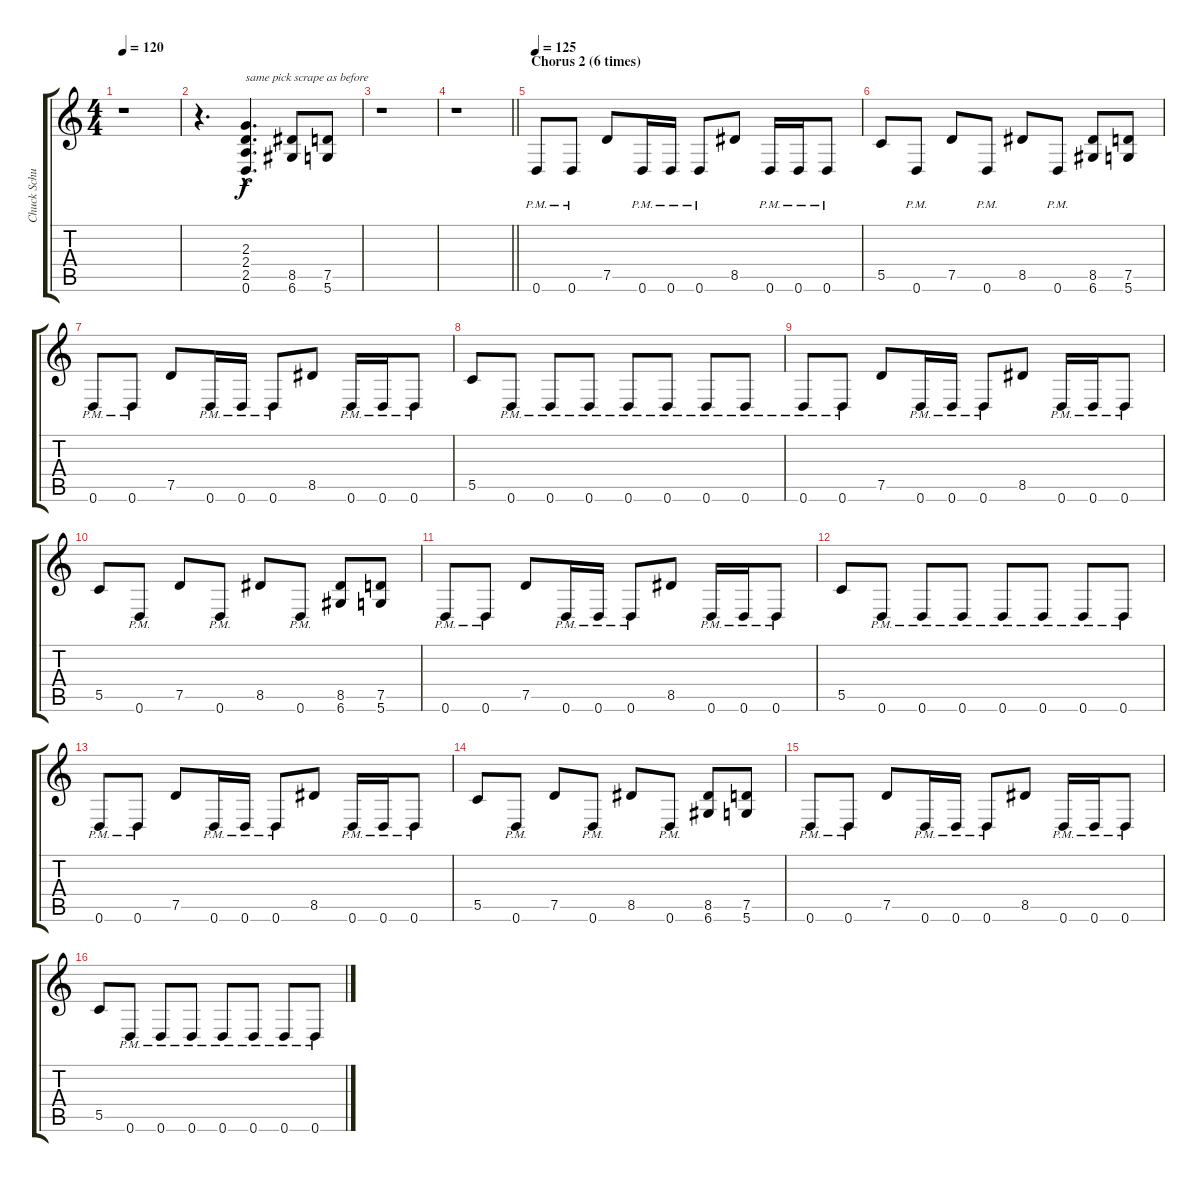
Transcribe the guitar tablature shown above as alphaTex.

\track ("Chuck Schuldiner Lead" "Chuck Schu") {instrument distortionguitar}
\staff {score tabs}
\tuning (D4 A3 F3 C3 G2 D2) {hide}
\ts (4 4)
\section ("" "")
\tempo 120
\clef g2
\ks c
r.1{dy f} |
r.4{d} (2.3{hac} 2.4{hac} 2.5{hac} 0.6{hac}).4{d txt "same pick scrape as before" instrument guitarfretnoise} (8.5 6.6).8{instrument distortionguitar} (7.5 5.6).8 |
r.1 |
\barLineRight lightlight
r.1 |
\section ("" "Chorus 2 (6 times)")
\tempo 125
0.6{pm}.8 0.6{pm}.8 7.5.8 0.6{pm}.16 0.6{pm}.16 0.6{pm}.8 8.5.8 0.6{pm}.16 0.6{pm}.16 0.6{pm}.8 |
5.5.8 0.6{pm}.8 7.5.8 0.6{pm}.8 8.5.8 0.6{pm}.8 (8.5 6.6).8 (7.5 5.6).8 |
0.6{pm}.8 0.6{pm}.8 7.5.8 0.6{pm}.16 0.6{pm}.16 0.6{pm}.8 8.5.8 0.6{pm}.16 0.6{pm}.16 0.6{pm}.8 |
5.5.8 0.6{pm}.8 0.6{pm}.8 0.6{pm}.8 0.6{pm}.8 0.6{pm}.8 0.6{pm}.8 0.6{pm}.8 |
0.6{pm}.8 0.6{pm}.8 7.5.8 0.6{pm}.16 0.6{pm}.16 0.6{pm}.8 8.5.8 0.6{pm}.16 0.6{pm}.16 0.6{pm}.8 |
5.5.8 0.6{pm}.8 7.5.8 0.6{pm}.8 8.5.8 0.6{pm}.8 (8.5 6.6).8 (7.5 5.6).8 |
0.6{pm}.8 0.6{pm}.8 7.5.8 0.6{pm}.16 0.6{pm}.16 0.6{pm}.8 8.5.8 0.6{pm}.16 0.6{pm}.16 0.6{pm}.8 |
5.5.8 0.6{pm}.8 0.6{pm}.8 0.6{pm}.8 0.6{pm}.8 0.6{pm}.8 0.6{pm}.8 0.6{pm}.8 |
0.6{pm}.8 0.6{pm}.8 7.5.8 0.6{pm}.16 0.6{pm}.16 0.6{pm}.8 8.5.8 0.6{pm}.16 0.6{pm}.16 0.6{pm}.8 |
5.5.8 0.6{pm}.8 7.5.8 0.6{pm}.8 8.5.8 0.6{pm}.8 (8.5 6.6).8 (7.5 5.6).8 |
0.6{pm}.8 0.6{pm}.8 7.5.8 0.6{pm}.16 0.6{pm}.16 0.6{pm}.8 8.5.8 0.6{pm}.16 0.6{pm}.16 0.6{pm}.8 |
5.5.8 0.6{pm}.8 0.6{pm}.8 0.6{pm}.8 0.6{pm}.8 0.6{pm}.8 0.6{pm}.8 0.6{pm}.8
